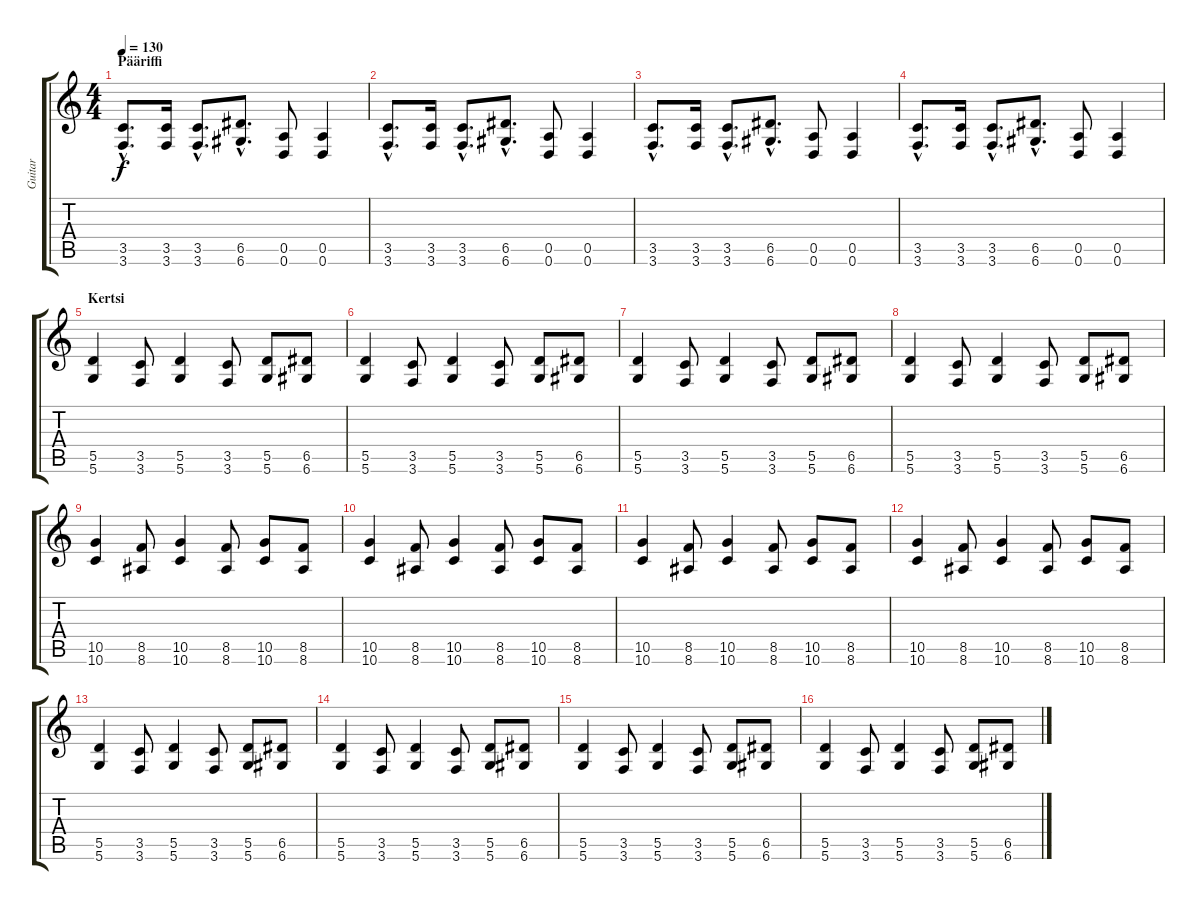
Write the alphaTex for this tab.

\track ("Guitar" "Guitar") {instrument distortionguitar}
\staff {score tabs}
\tuning (E4 B3 G3 D3 A2 D2) {hide}
\ts (4 4)
\section ("" "Pääriffi")
\tempo 130
\clef g2
\ks c
(3.5{hac} 3.6{hac}).8{d dy f} (3.5 3.6).16 (3.5{hac} 3.6{hac}).8{d} (6.5{hac} 6.6{hac}).8{d} (0.5 0.6).8 (0.5 0.6).4 |
(3.5{hac} 3.6{hac}).8{d} (3.5 3.6).16 (3.5{hac} 3.6{hac}).8{d} (6.5{hac} 6.6{hac}).8{d} (0.5 0.6).8 (0.5 0.6).4 |
(3.5{hac} 3.6{hac}).8{d} (3.5 3.6).16 (3.5{hac} 3.6{hac}).8{d} (6.5{hac} 6.6{hac}).8{d} (0.5 0.6).8 (0.5 0.6).4 |
(3.5{hac} 3.6{hac}).8{d} (3.5 3.6).16 (3.5{hac} 3.6{hac}).8{d} (6.5{hac} 6.6{hac}).8{d} (0.5 0.6).8 (0.5 0.6).4 |
\section ("" "Kertsi")
(5.5 5.6).4 (3.5 3.6).8 (5.5 5.6).4 (3.5 3.6).8 (5.5 5.6).8 (6.5 6.6).8 |
(5.5 5.6).4 (3.5 3.6).8 (5.5 5.6).4 (3.5 3.6).8 (5.5 5.6).8 (6.5 6.6).8 |
(5.5 5.6).4 (3.5 3.6).8 (5.5 5.6).4 (3.5 3.6).8 (5.5 5.6).8 (6.5 6.6).8 |
(5.5 5.6).4 (3.5 3.6).8 (5.5 5.6).4 (3.5 3.6).8 (5.5 5.6).8 (6.5 6.6).8 |
(10.5 10.6).4 (8.5 8.6).8 (10.5 10.6).4 (8.5 8.6).8 (10.5 10.6).8 (8.5 8.6).8 |
(10.5 10.6).4 (8.5 8.6).8 (10.5 10.6).4 (8.5 8.6).8 (10.5 10.6).8 (8.5 8.6).8 |
(10.5 10.6).4 (8.5 8.6).8 (10.5 10.6).4 (8.5 8.6).8 (10.5 10.6).8 (8.5 8.6).8 |
(10.5 10.6).4 (8.5 8.6).8 (10.5 10.6).4 (8.5 8.6).8 (10.5 10.6).8 (8.5 8.6).8 |
(5.5 5.6).4 (3.5 3.6).8 (5.5 5.6).4 (3.5 3.6).8 (5.5 5.6).8 (6.5 6.6).8 |
(5.5 5.6).4 (3.5 3.6).8 (5.5 5.6).4 (3.5 3.6).8 (5.5 5.6).8 (6.5 6.6).8 |
(5.5 5.6).4 (3.5 3.6).8 (5.5 5.6).4 (3.5 3.6).8 (5.5 5.6).8 (6.5 6.6).8 |
(5.5 5.6).4 (3.5 3.6).8 (5.5 5.6).4 (3.5 3.6).8 (5.5 5.6).8 (6.5 6.6).8
